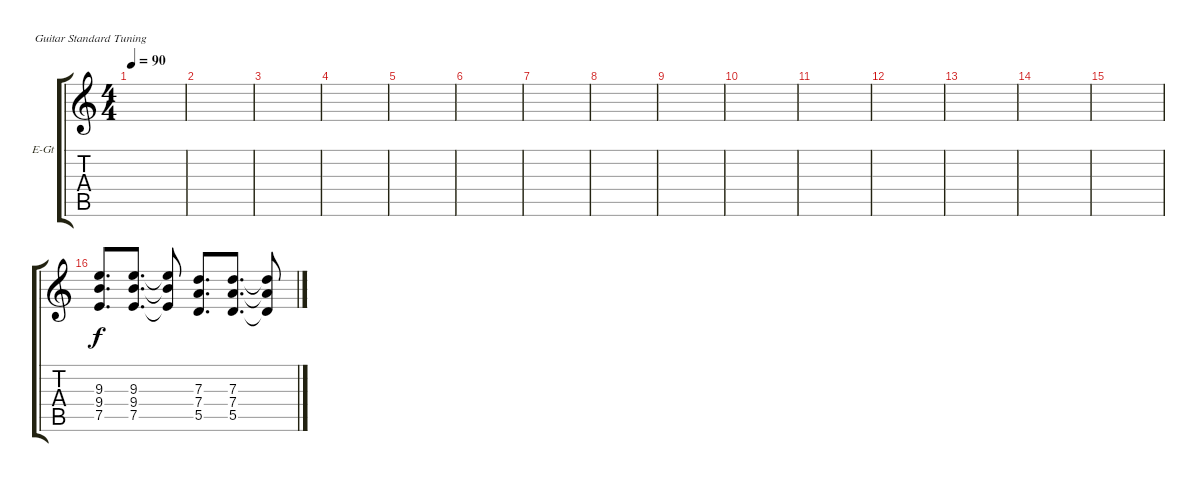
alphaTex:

\defaultSystemsLayout 4
\bracketExtendMode groupsimilarinstruments
\firstSystemTrackNameOrientation horizontal
\otherSystemsTrackNameOrientation horizontal
\track ("Electric Guitar" "E-Gt") {instrument distortionguitar}
\staff {score tabs}
\tuning (E4 B3 G3 D3 A2 E2)
\ts (4 4)
\tempo 90
\clef g2
\scale
0.487395
\ks c
|
\scale
0.256303 |
\scale
0.256303 |
\scale
0.333333 |
\scale
0.333333 |
\scale
0.333333 |
\scale
0.333333 |
\scale
0.333333 |
\scale
0.333333 |
\scale
0.333333 |
\scale
0.333333 |
\scale
0.333333 |
\scale
0.333333 |
\scale
0.333333 |
\scale
0.333333 |
\scale
0.333333 (7.5 9.4 9.3).8{d} (9.3 9.4 7.5).8{d} (9.3{t} 9.4{t} 7.5{t}).8 (5.5 7.4 7.3).8{d} (7.3 7.4 5.5).8{d} (5.5{t} 7.4{t} 7.3{t}).8
